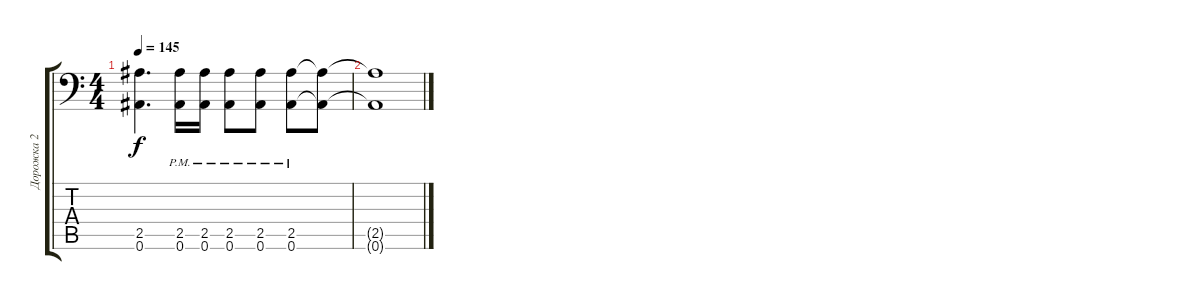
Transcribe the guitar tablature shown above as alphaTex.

\track ("Дорожка 2" "Дорожка 2") {instrument distortionguitar}
\staff {score tabs}
\tuning (Eb4 Bb3 Gb3 Db3 Ab2 Bb1) {hide}
\ts (4 4)
\tempo 145
\clef f4
\ks c
(2.5 0.6).4{d dy f} (2.5{pm} 0.6{pm}).16 (2.5{pm} 0.6{pm}).16 (2.5{pm} 0.6{pm}).8 (2.5{pm} 0.6{pm}).8 (2.5{pm} 0.6{pm}).8 (2.5{t} 0.6{t}).8 |
(2.5{t} 0.6{t}).1
